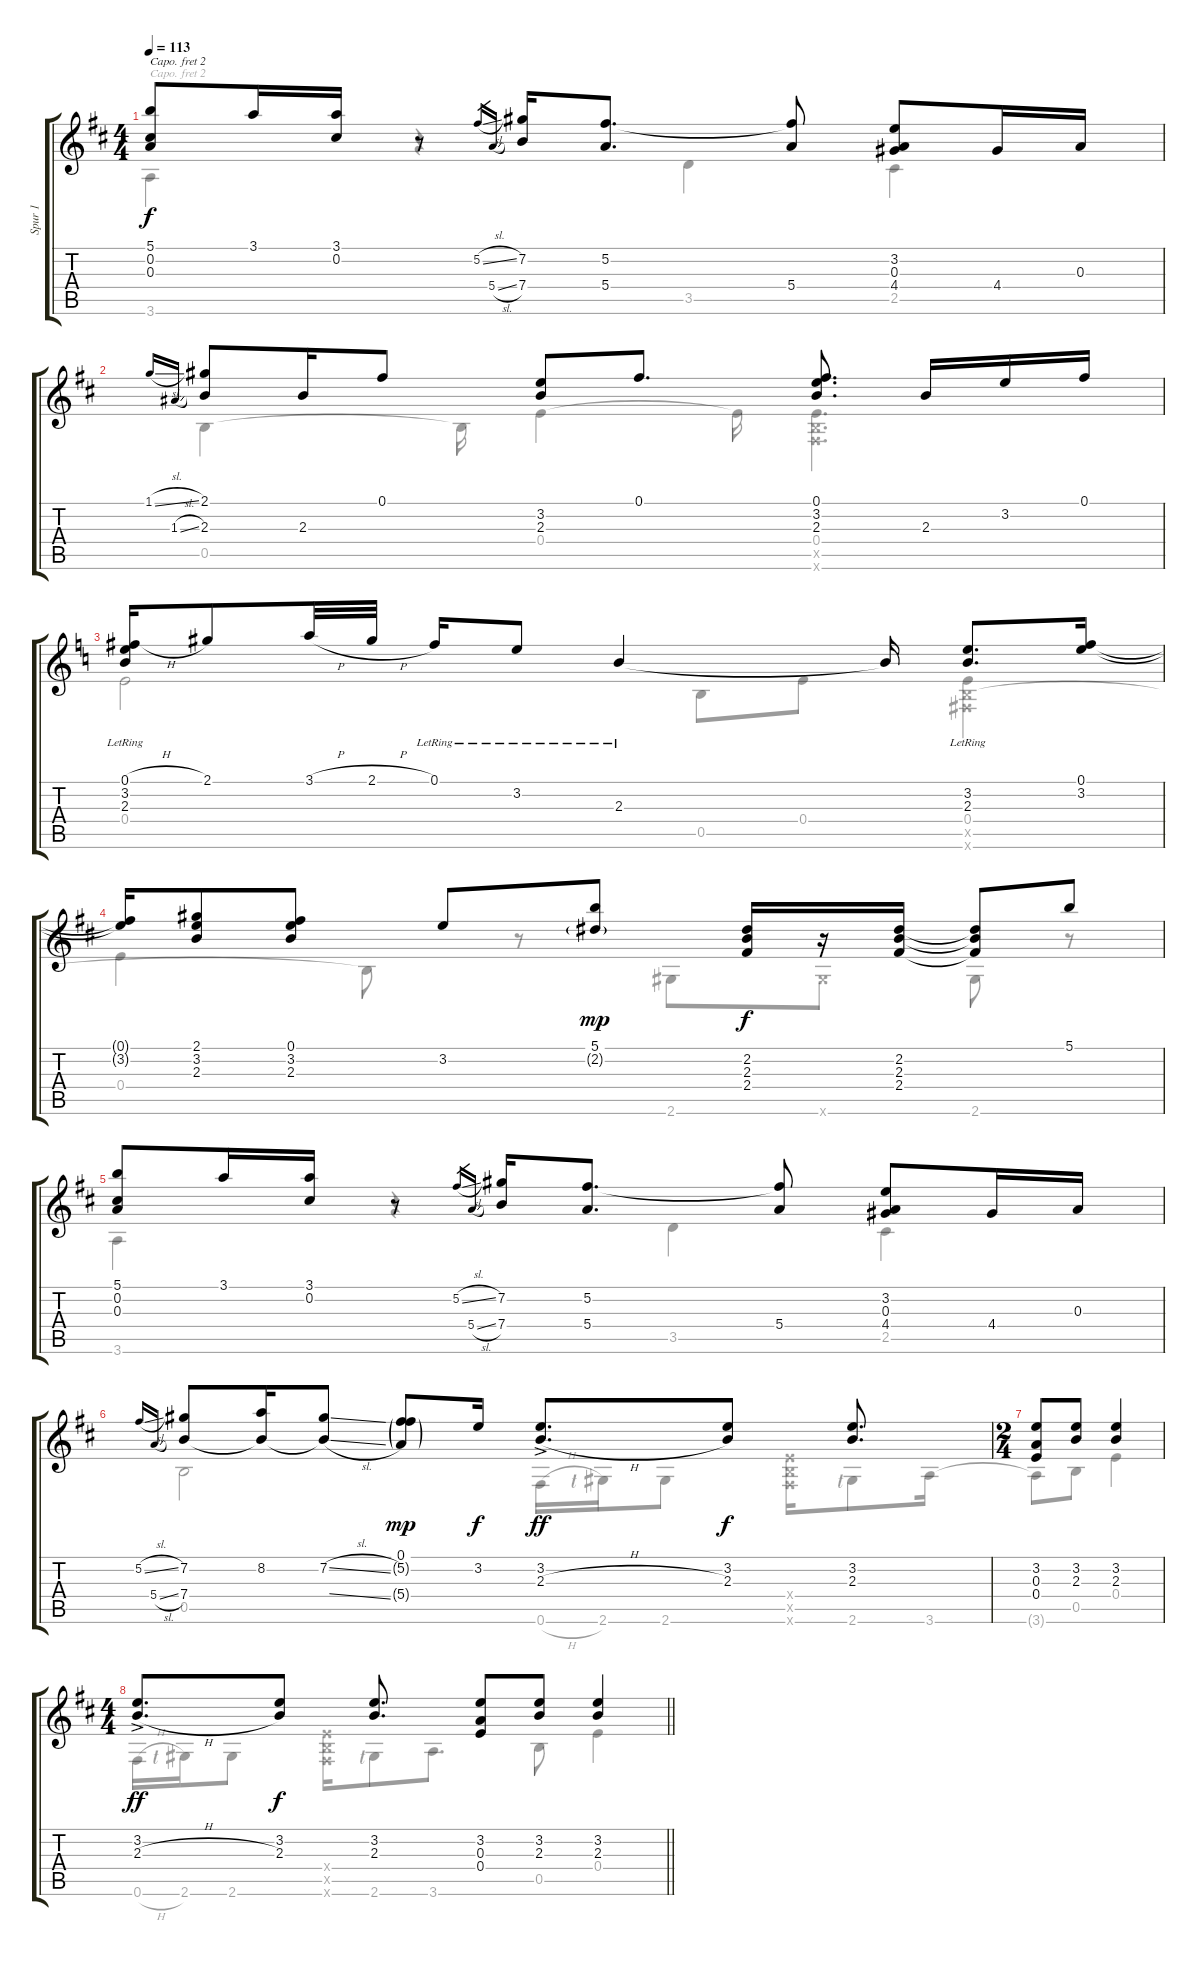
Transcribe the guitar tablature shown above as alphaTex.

\track ("Spur 1" "Spur 1") {instrument acousticguitarsteel}
\staff {score tabs}
\capo 2
\tuning (E4 B3 G3 D3 A2 E2) {hide}
\voice
\ts (4 4)
\tempo 113
\clef g2
\ks d
(5.1 0.2 0.3).8{dy f} 3.1.16 (3.1 0.2).16 r.8 5.2{sl}.16{gr} 5.4{sl}.16{gr} (7.2 7.4).16 (5.2 5.4).8{d} (5.2{t} 5.4).8 (3.2 0.3 4.4).8 4.4.16 0.3.16 |
1.1{sl}.16{gr onbeat} 1.3{sl}.16{gr onbeat} (2.1 2.3).8 2.3.16 0.1.8 (3.2 2.3).8 0.1.8{d} (0.1 3.2 2.3).8{d} 2.3.16 3.2.16 0.1.16 |
\ks c
(0.1{h} 3.2{lr} 2.3{lr}).16 2.1.8 3.1{h}.32 2.1{h}.32 0.1{lr}.16 3.2{lr}.8 2.3{lr}.4 2.3{t}.16 (3.2{lr} 2.3{lr}).8{d} (0.1 3.2).16 |
\ks d
(0.1{t} 3.2{t}).16 (2.1 3.2 2.3).8 (0.1 3.2 2.3).8 3.2.8 (5.1 2.2{g}).8{dy mp} (2.2 2.3 2.4).16{dy f} r.16 (2.2 2.3 2.4).16 (2.2{t} 2.3{t} 2.4{t}).8 5.1.8 |
(5.1 0.2 0.3).8 3.1.16 (3.1 0.2).16 r.8 5.2{sl}.16{gr} 5.4{sl}.16{gr} (7.2 7.4).16 (5.2 5.4).8{d} (5.2{t} 5.4).8 (3.2 0.3 4.4).8 4.4.16 0.3.16 |
5.2{sl}.16{gr onbeat} 5.4{sl}.16{gr onbeat} (7.2 7.4).8 (8.2 7.4{t}).16 (7.2{sl} 7.4{sl t}).8 (0.1 5.2{g} 5.4{g}).8{dy mp} 3.2.16{dy f} (3.2{ac} 2.3{h ac}).8{d dy ff} (3.2 2.3).8{dy f} (3.2 2.3).8{d} |
\ts (2 4)
(3.2 0.3 0.4).8 (3.2 2.3).8 (3.2 2.3).4 |
\ts (4 4)
\barLineRight lightlight
(3.2{ac} 2.3{h ac}).8{d dy ff} (3.2 2.3).8{dy f} (3.2 2.3).8{d} (3.2 0.3 0.4).8 (3.2 2.3).8 (3.2 2.3).4
\voice
\clef g2
\ottava regular
\simile none
\ks d
3.6.4{dy f} r.4 3.5.4 2.5.4 |
0.5.4 0.5{t}.16 0.4.4 0.4{t}.16 (0.4 0.5{x} 0.6{x}).4{d} |
\ks c
0.4.2 0.5.8 0.4.8 (0.4 0.5{x} 0.6{x}).4 |
\ks d
0.4.4 0.5{t}.8 r.8 2.6.8 2.6{x}.8 2.6.8 r.8 |
3.6.4 r.4 3.5.4 2.5.4 |
0.5.2 0.6{h}.16 2.6{lf 1}.16 2.6.8 (0.4{x} 0.5{x} 0.6{x}).16 2.6{lf 1}.8 3.6.16 |
3.6{t}.8 0.5.8 0.4.4 |
\barLineRight lightlight
0.6{h}.16 2.6{lf 1}.16 2.6.8 (0.4{x} 0.5{x} 0.6{x}).16 2.6{lf 1}.8 3.6.8{d} 0.5.8 0.4.4
